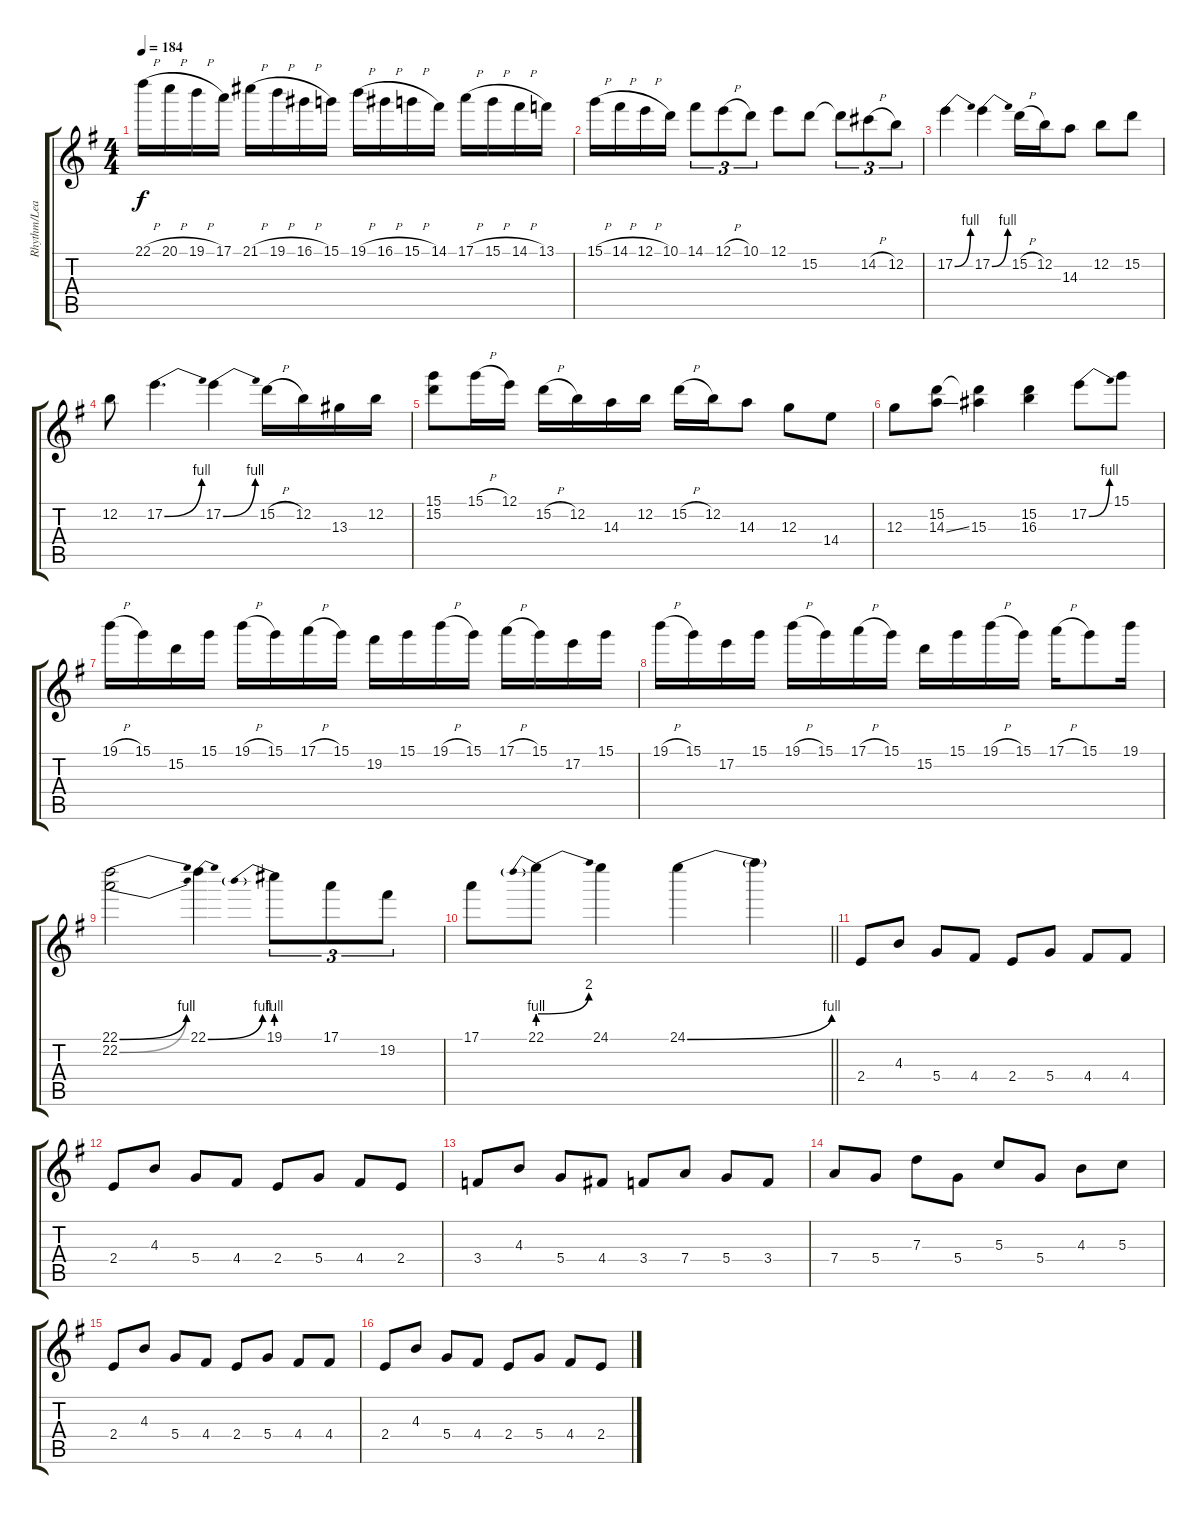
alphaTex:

\track ("Rhythm/Lead" "Rhythm/Lea") {instrument overdrivenguitar}
\staff {score tabs}
\tuning (E4 B3 G3 D3 A2 E2) {hide}
\ts (4 4)
\tempo 184
\clef g2
\ks eminor
22.1{h}.16{dy f} 20.1{h}.16 19.1{h}.16 17.1.16 21.1{h}.16 19.1{h}.16 16.1{h}.16 15.1.16 19.1{h}.16 16.1{h}.16 15.1{h}.16 14.1.16 17.1{h}.16 15.1{h}.16 14.1{h}.16 13.1.16 |
15.1{h}.16 14.1{h}.16 12.1{h}.16 10.1.16 14.1.8{tu (3 2)} 12.1{h}.8{tu (3 2)} 10.1.8{tu (3 2)} 12.1.8 15.2.8 15.2{t}.8{tu (3 2)} 14.2{h}.8{tu (3 2)} 12.2.8{tu (3 2)} |
17.2{be (bend 0 0 60 4)}.4 17.2{be (bend 0 0 60 4)}.4 15.2{h}.16 12.2.16 14.3.8 12.2.8 15.2.8 |
12.2.8 17.2{be (bend 0 0 60 4)}.4{d} 17.2{be (bend 0 0 60 4)}.4 15.2{h}.16 12.2.16 13.3.16 12.2.16 |
(15.1 15.2).8 15.1{h}.16 12.1.16 15.2{h}.16 12.2.16 14.3.16 12.2.16 15.2{h}.16 12.2.16 14.3.8 12.3.8 14.4.8 |
12.3.8 (15.2 14.3{ss}).8 (15.2{t} 15.3).4 (15.2 16.3).4 17.2{be (bend 0 0 60 4)}.8 15.1.8 |
19.1{h}.16 15.1.16 15.2.16 15.1.16 19.1{h}.16 15.1.16 17.1{h}.16 15.1.16 19.2.16 15.1.16 19.1{h}.16 15.1.16 17.1{h}.16 15.1.16 17.2.16 15.1.16 |
19.1{h}.16 15.1.16 17.2.16 15.1.16 19.1{h}.16 15.1.16 17.1{h}.16 15.1.16 15.2.16 15.1.16 19.1{h}.16 15.1.16 17.1{h}.16 15.1.8 19.1.16 |
(22.1{be (bend 0 0 60 4)} 22.2{be (bend 0 0 60 4)}).2 22.1{be (bend 0 0 60 4)}.4 19.1{be (prebend 0 4 60 4)}.8{tu (3 2)} 17.1.8{tu (3 2)} 19.2.8{tu (3 2)} |
\barLineRight lightlight
17.1.8 22.1{be (prebendbend 0 4 60 8)}.8 24.1.4 24.1{be (bend 0 0 60 4)}.4 24.1{t}.4 |
2.4.8 4.3.8 5.4.8 4.4.8 2.4.8 5.4.8 4.4.8 4.4.8 |
2.4.8 4.3.8 5.4.8 4.4.8 2.4.8 5.4.8 4.4.8 2.4.8 |
3.4.8 4.3.8 5.4.8 4.4.8 3.4.8 7.4.8 5.4.8 3.4.8 |
7.4.8 5.4.8 7.3.8 5.4.8 5.3.8 5.4.8 4.3.8 5.3.8 |
2.4.8 4.3.8 5.4.8 4.4.8 2.4.8 5.4.8 4.4.8 4.4.8 |
2.4.8 4.3.8 5.4.8 4.4.8 2.4.8 5.4.8 4.4.8 2.4.8
